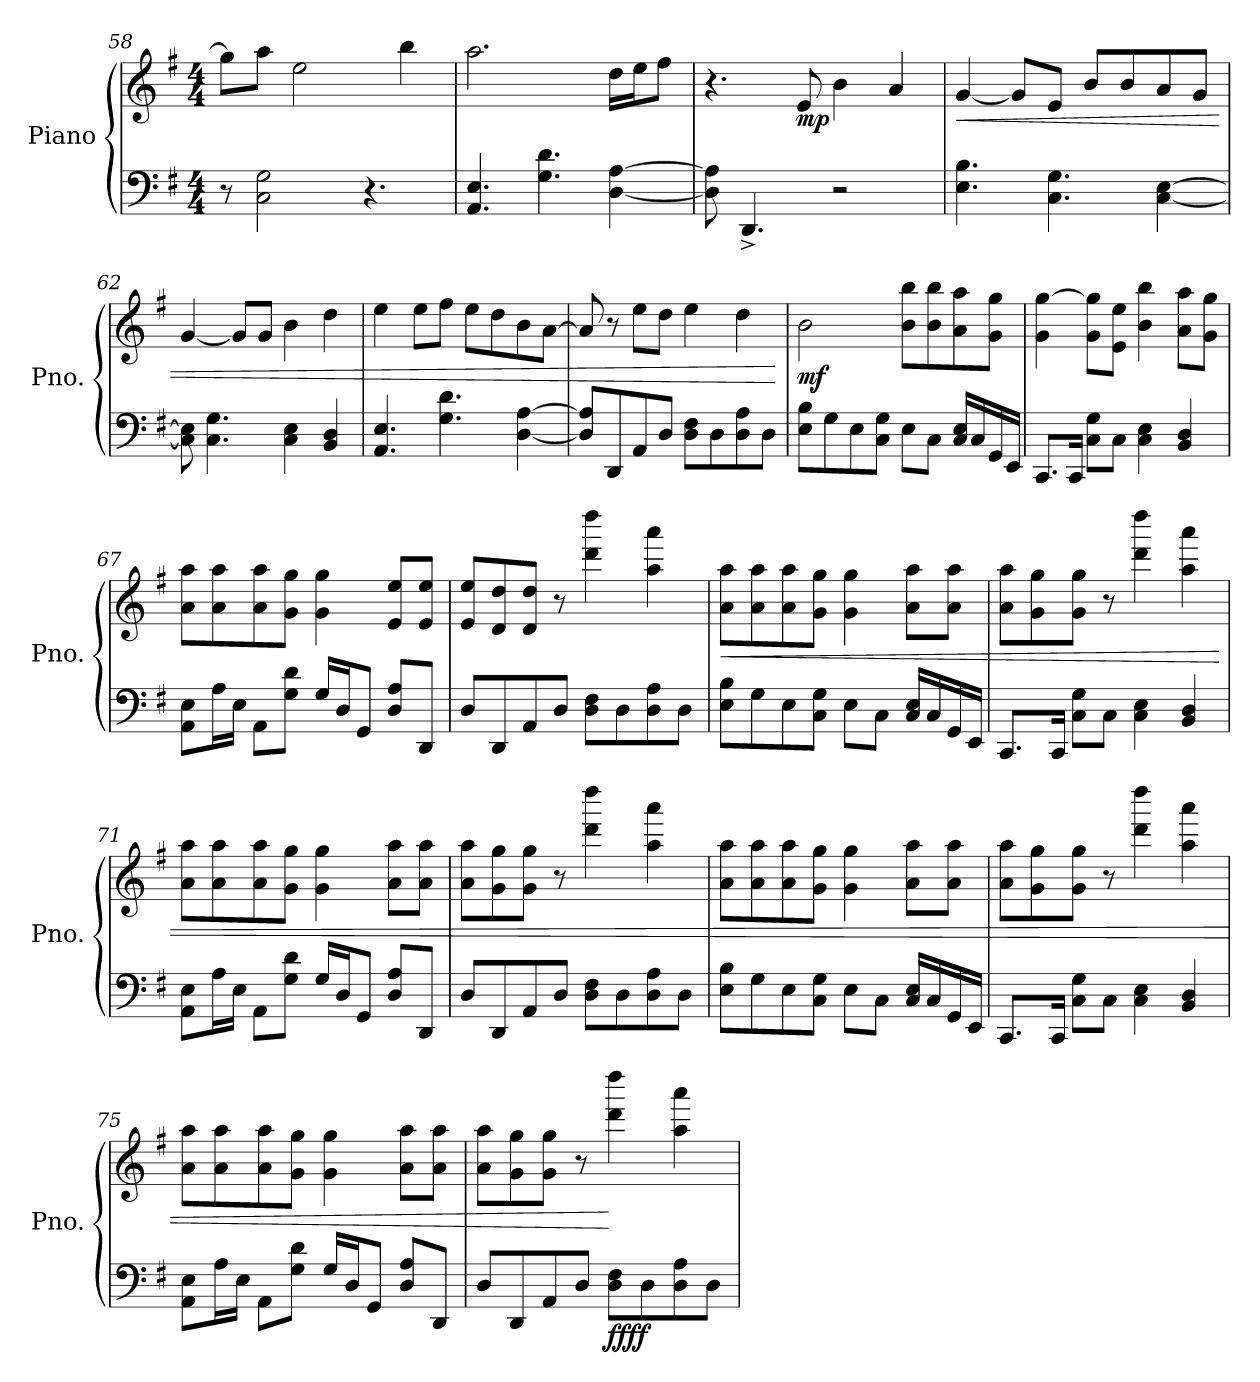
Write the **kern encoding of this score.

**kern	**kern	**dynam
*part1	*part1	*part1
*staff2	*staff1	*staff1/2
*I"Piano	*	*
*I'Pno.	*	*
*clefF4	*clefG2	*
*k[f#]	*k[f#]	*
*M4/4	*M4/4	*
=58	=58	=58
8r	8gg\L]	.
2C\ 2G\	8aa\J	.
.	2ee\	.
4.r	.	.
.	4bb\	.
=59	=59	=59
4.AA/ 4.E/	2.aa\	.
4.G\ 4.d\	.	.
[4D\ [4A\	16dd\LL	.
.	16ee\J	.
.	8ff#\J	.
=60	=60	=60
8D\] 8A\]	4.r	.
4.DD^/	.	.
!	!	!LO:DY:b
.	8e/	mp
2r	4b\	.
.	4a/	.
!!LO:LB:g=z
=61	=61	=61
!	!	!LO:HP:b
4.E\ 4.B\	[4g/	<
.	8g/L]	.
4.C\ 4.G\	8e/J	.
.	8b/L	.
.	8b/	.
[4C\ [4E\	8a/	.
.	8g/J	.
=62	=62	=62
8C\] 8E\]	[4g/	.
4.C\ 4.G\	.	.
.	8g/L]	.
.	8g/J	.
4C\ 4E\	4b\	.
4BB/ 4D/	4dd\	.
=63	=63	=63
4.AA/ 4.E/	4ee\	.
.	8ee\L	.
4.G\ 4.d\	8ff#\J	.
.	8ee\L	.
.	8dd\	.
[4D\ [4A\	8b\	.
.	[8a\J	.
=64	=64	=64
8D/] 8A/]L	8a/]	.
8DD/	8r	.
8AA/	8ee\L	.
8D/J	8dd\J	.
8D\ 8F#\L	4ee\	.
8D\	.	.
8D\ 8A\	4dd\	.
8D\J	.	.
.	.	[
=65	=65	=65
!	!	!LO:DY:b
8E\ 8B\L	2b\	mf
8G\	.	.
8E\	.	.
8C\ 8G\J	.	.
8E\L	8b\ 8bb\L	.
8C\J	8b\ 8bb\	.
16C/ 16E/LL	8a\ 8aa\	.
16C/	.	.
16GG/	8g\ 8gg\J	.
16EE/JJ	.	.
!!LO:PB:g=z
=66	=66	=66
8.CC/L	4g\ [4gg\	.
16CC/Jk	.	.
8C\ 8G\L	8g\ 8gg\]L	.
8C\J	8e\ 8ee\J	.
4C\ 4E\	4b\ 4bb\	.
4BB/ 4D/	8a\ 8aa\L	.
.	8g\ 8gg\J	.
=67	=67	=67
8AA\ 8E\L	8a\ 8aa\L	.
16A\L	8a\ 8aa\	.
16E\JJ	.	.
8AA\L	8a\ 8aa\	.
8G\ 8d\J	8g\ 8gg\J	.
16G/LL	4g\ 4gg\	.
16D/J	.	.
8GG/J	.	.
8D/ 8A/L	8e/ 8ee/L	.
8DD/J	8e/ 8ee/J	.
=68	=68	=68
8D/L	8e/ 8ee/L	.
8DD/	8d/ 8dd/	.
8AA/	8d/ 8dd/J	.
8D/J	8r	.
8D\ 8F#\L	4ddd\ 4dddd\	.
8D\	.	.
8D\ 8A\	4aa\ 4aaa\	.
8D\J	.	.
=69	=69	=69
!	!	!LO:HP:b
8E\ 8B\L	8a\ 8aa\L	<
8G\	8a\ 8aa\	.
8E\	8a\ 8aa\	.
8C\ 8G\J	8g\ 8gg\J	.
8E\L	4g\ 4gg\	.
8C\J	.	.
16C/ 16E/LL	8a\ 8aa\L	.
16C/	.	.
16GG/	8a\ 8aa\J	.
16EE/JJ	.	.
!!LO:LB:g=z
=70	=70	=70
8.CC/L	8a\ 8aa\L	.
.	8g\ 8gg\	.
16CC/Jk	.	.
8C\ 8G\L	8g\ 8gg\J	.
8C\J	8r	.
4C\ 4E\	4ddd\ 4dddd\	.
4BB/ 4D/	4aa\ 4aaa\	.
=71	=71	=71
8AA\ 8E\L	8a\ 8aa\L	.
16A\L	8a\ 8aa\	.
16E\JJ	.	.
8AA\L	8a\ 8aa\	.
8G\ 8d\J	8g\ 8gg\J	.
16G/LL	4g\ 4gg\	.
16D/J	.	.
8GG/J	.	.
8D/ 8A/L	8a\ 8aa\L	.
8DD/J	8a\ 8aa\J	.
=72	=72	=72
8D/L	8a\ 8aa\L	.
8DD/	8g\ 8gg\	.
8AA/	8g\ 8gg\J	.
8D/J	8r	.
8D\ 8F#\L	4ddd\ 4dddd\	.
8D\	.	.
8D\ 8A\	4aa\ 4aaa\	.
8D\J	.	.
=73	=73	=73
8E\ 8B\L	8a\ 8aa\L	.
8G\	8a\ 8aa\	.
8E\	8a\ 8aa\	.
8C\ 8G\J	8g\ 8gg\J	.
8E\L	4g\ 4gg\	.
8C\J	.	.
16C/ 16E/LL	8a\ 8aa\L	.
16C/	.	.
16GG/	8a\ 8aa\J	.
16EE/JJ	.	.
!!LO:LB:g=z
=74	=74	=74
8.CC/L	8a\ 8aa\L	.
.	8g\ 8gg\	.
16CC/Jk	.	.
8C\ 8G\L	8g\ 8gg\J	.
8C\J	8r	.
4C\ 4E\	4ddd\ 4dddd\	.
4BB/ 4D/	4aa\ 4aaa\	.
=75	=75	=75
8AA\ 8E\L	8a\ 8aa\L	.
16A\L	8a\ 8aa\	.
16E\JJ	.	.
8AA\L	8a\ 8aa\	.
8G\ 8d\J	8g\ 8gg\J	.
16G/LL	4g\ 4gg\	.
16D/J	.	.
8GG/J	.	.
8D/ 8A/L	8a\ 8aa\L	.
8DD/J	8a\ 8aa\J	.
=76	=76	=76
8D/L	8a\ 8aa\L	.
8DD/	8g\ 8gg\	.
8AA/	8g\ 8gg\J	.
8D/J	8r	.
!	!	!LO:DY:n=1:b=2
!	!	!LO:DY:n=2:b
8D\ 8F#\L	4ddd\ 4dddd\	[ f fff
8D\	.	.
8D\ 8A\	4aa\ 4aaa\	.
8D\J	.	.
=	=	=
*-	*-	*-
